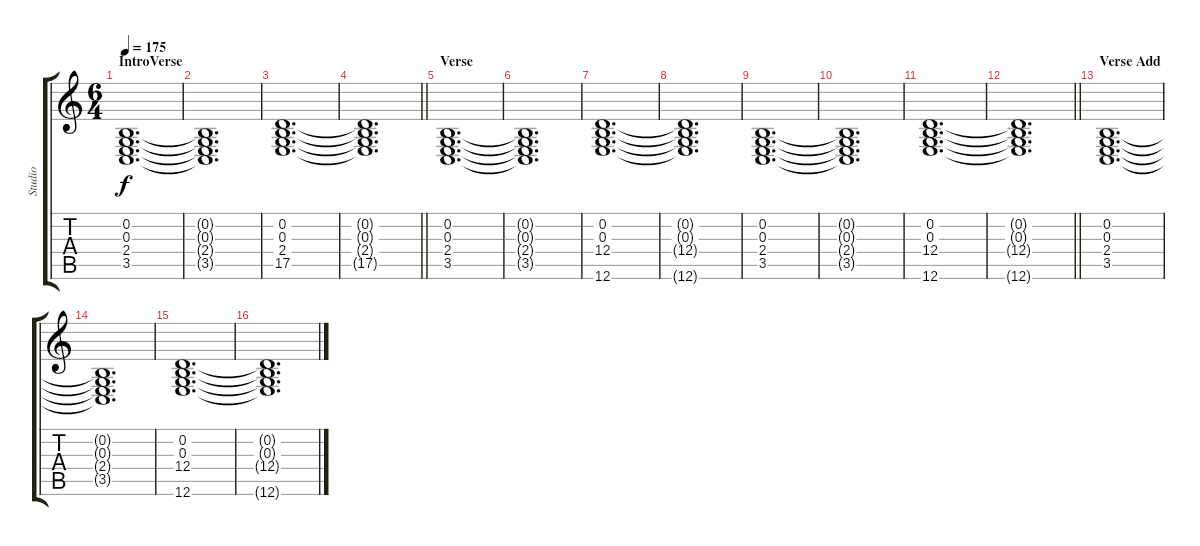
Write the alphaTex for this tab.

\track ("Studio" "Studio") {mute instrument acousticgrandpiano}
\staff {score tabs}
\tuning (E4 B3 G3 D3 A2 E2) {hide}
\ts (6 4)
\section ("" "IntroVerse")
\tempo 175
\clef g2
\ks c
(0.2 0.3 2.4 3.5).1{d dy f} |
(0.2{t} 0.3{t} 2.4{t} 3.5{t}).1{d} |
(0.2 0.3 2.4 17.5).1{d} |
\barLineRight lightlight
(0.2{t} 0.3{t} 2.4{t} 17.5{t}).1{d} |
\section ("" "Verse")
(0.2 0.3 2.4 3.5).1{d} |
(0.2{t} 0.3{t} 2.4{t} 3.5{t}).1{d} |
(0.2 0.3 12.4 12.6).1{d} |
(0.2{t} 0.3{t} 12.4{t} 12.6{t}).1{d} |
(0.2 0.3 2.4 3.5).1{d} |
(0.2{t} 0.3{t} 2.4{t} 3.5{t}).1{d} |
(0.2 0.3 12.4 12.6).1{d} |
\barLineRight lightlight
(0.2{t} 0.3{t} 12.4{t} 12.6{t}).1{d} |
\section ("" "Verse Add")
(0.2 0.3 2.4 3.5).1{d} |
(0.2{t} 0.3{t} 2.4{t} 3.5{t}).1{d} |
(0.2 0.3 12.4 12.6).1{d} |
(0.2{t} 0.3{t} 12.4{t} 12.6{t}).1{d}
